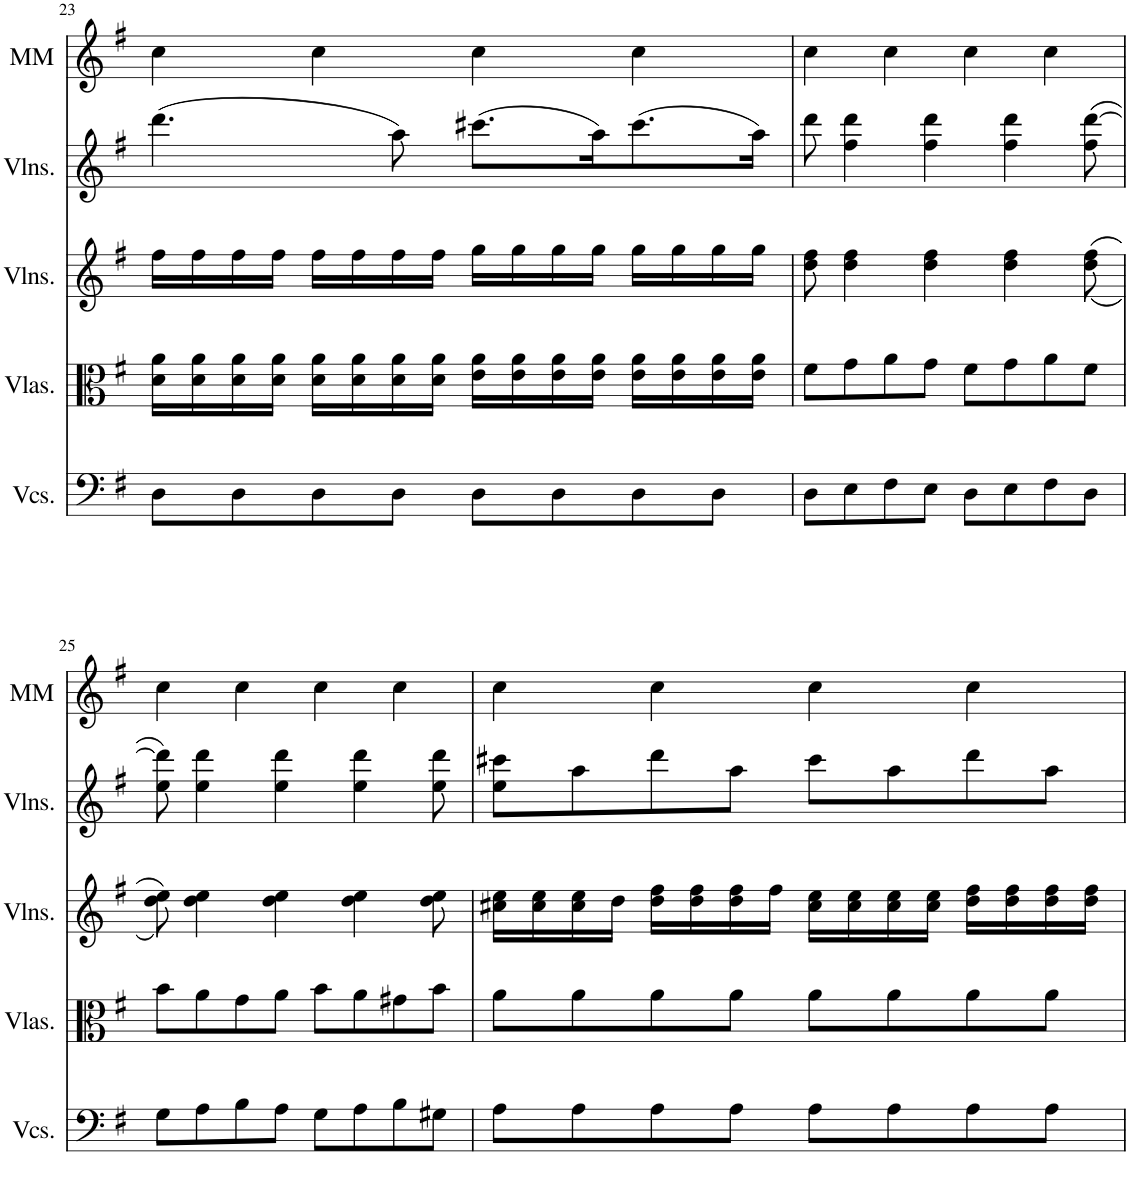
**kern	**kern	**kern	**kern	**kern
*part5	*part4	*part3	*part2	*part1
*staff5	*staff4	*staff3	*staff2	*staff1
*I"Violoncellos	*I"Violas	*I"Violins	*I"Violins	*I"MM
*I'Vcs.	*I'Vlas.	*I'Vlns.	*I'Vlns.	*I'MM
!!LO:PB:g=z
*clefF4	*clefC3	*clefG2	*clefG2	*clefG2
*k[f#]	*k[f#]	*k[f#]	*k[f#]	*k[f#]
*M4/4	*M4/4	*M4/4	*M4/4	*M4/4
*met(c)	*met(c)	*met(c)	*met(c)	*met(c)
=23	=23	=23	=23	=23
8D\L	16d\ 16a\LL	16ff#\LL	(4.ddd\	4cc\
.	16d\ 16a\	16ff#\	.	.
8D\	16d\ 16a\	16ff#\	.	.
.	16d\ 16a\JJ	16ff#\JJ	.	.
8D\	16d\ 16a\LL	16ff#\LL	.	4cc\
.	16d\ 16a\	16ff#\	.	.
8D\J	16d\ 16a\	16ff#\	8aa\)	.
.	16d\ 16a\JJ	16ff#\JJ	.	.
8D\L	16e\ 16a\LL	16gg\LL	(8.ccc#X\L	4cc\
.	16e\ 16a\	16gg\	.	.
8D\	16e\ 16a\	16gg\	.	.
.	16e\ 16a\JJ	16gg\JJ	16aa\K)	.
8D\	16e\ 16a\LL	16gg\LL	(8.ccc#\	4cc\
.	16e\ 16a\	16gg\	.	.
8D\J	16e\ 16a\	16gg\	.	.
.	16e\ 16a\JJ	16gg\JJ	16aa\Jk)	.
=24	=24	=24	=24	=24
8D\L	8f#\L	8dd\ 8ff#\	8ddd\	4cc\
8E\	8g\	4dd\ 4ff#\	4ff#\ 4ddd\	.
8F#\	8a\	.	.	4cc\
8E\J	8g\J	4dd\ 4ff#\	4ff#\ 4ddd\	.
8D\L	8f#\L	.	.	4cc\
8E\	8g\	4dd\ 4ff#\	4ff#\ 4ddd\	.
8F#\	8a\	.	.	4cc\
8D\J	8f#\J	((<8dd\ 8ff#\	(8ff#\ [8ddd\	.
!!LO:LB:g=z
=25	=25	=25	=25	=25
8G\L	8b\L	8dd\ 8ee\))	8ee\ 8ddd\])	4cc\
8A\	8a\	4dd\ 4ee\	4ee\ 4ddd\	.
8B\	8g\	.	.	4cc\
8A\J	8a\J	4dd\ 4ee\	4ee\ 4ddd\	.
8G\L	8b\L	.	.	4cc\
8A\	8a\	4dd\ 4ee\	4ee\ 4ddd\	.
8B\	8g#X\	.	.	4cc\
8G#X\J	8b\J	8dd\ 8ee\	8ee\ 8ddd\	.
=26	=26	=26	=26	=26
8A\L	8a\L	16cc#X\ 16ee\LL	8ee\ 8ccc#X\L	4cc\
.	.	16cc#\ 16ee\	.	.
8A\	8a\	16cc#\ 16ee\	8aa\	.
.	.	16dd\JJ	.	.
8A\	8a\	16dd\ 16ff#\LL	8ddd\	4cc\
.	.	16dd\ 16ff#\	.	.
8A\J	8a\J	16dd\ 16ff#\	8aa\J	.
.	.	16ff#\JJ	.	.
8A\L	8a\L	16cc#\ 16ee\LL	8ccc#\L	4cc\
.	.	16cc#\ 16ee\	.	.
8A\	8a\	16cc#\ 16ee\	8aa\	.
.	.	16cc#\ 16ee\JJ	.	.
8A\	8a\	16dd\ 16ff#\LL	8ddd\	4cc\
.	.	16dd\ 16ff#\	.	.
8A\J	8a\J	16dd\ 16ff#\	8aa\J	.
.	.	16dd\ 16ff#\JJ	.	.
=	=	=	=	=
*-	*-	*-	*-	*-
